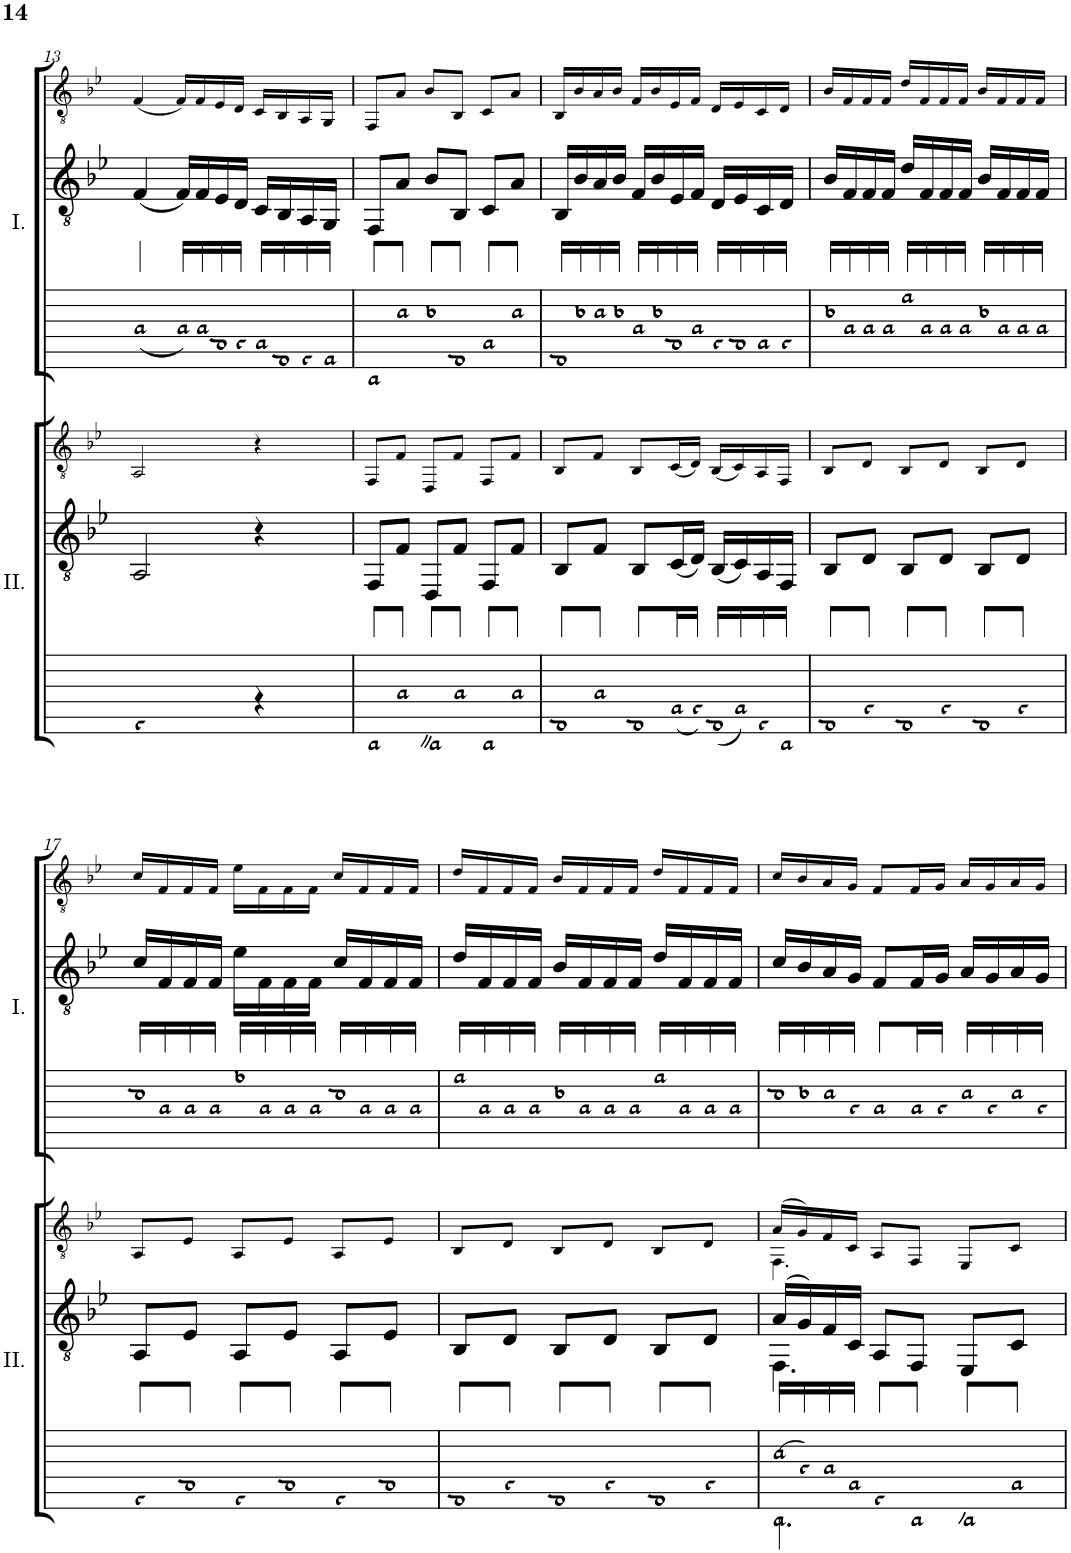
**kern	**kern	**kern	**kern	**kern	**kern
*part2	*part2	*part2	*part1	*part1	*part1
*staff6	*staff5	*staff4	*staff3	*staff2	*staff1
*I"II.	*	*	*I"I.	*	*
*I'II.	*	*	*I'I.	*	*
!!LO:PB:g=z
*	*clefGv2	*clefGv2	*	*clefGv2	*clefGv2
*k[b-e-]	*k[b-e-]	*k[b-e-]	*k[b-e-]	*k[b-e-]	*k[b-e-]
*M3/4	*M3/4	*M3/4	*M3/4	*M3/4	*M3/4
=13	=13	=13	=13	=13	=13
2AA	2AA/	2AA/	4F/	4F/	(4F/
.	.	.	16F/LL	16F/LL	16F/LL)
.	.	.	16F/	16F/	16F/
.	.	.	16E-/	16E-/	16E-/
.	.	.	16D/JJ	16D/JJ	16D/JJ
4r	4r	4r	16C/LL	16C/LL	16C/LL
.	.	.	16BB-/	16BB-/	16BB-/
.	.	.	16AA/	16AA/	16AA/
.	.	.	16GG/JJ	16GG/JJ	16GG/JJ
=14	=14	=14	=14	=14	=14
8FF/L	8FF/L	8FF/L	8FF/L	8FF/L	8FF/L
8F/J	8F/J	8F/J	8A/J	8A/J	8A/J
8DD/L	8DD/L	8DD/L	8B-/L	8B-/L	8B-/L
8F/J	8F/J	8F/J	8BB-/J	8BB-/J	8BB-/J
8FF/L	8FF/L	8FF/L	8C/L	8C/L	8C/L
8F/J	8F/J	8F/J	8A/J	8A/J	8A/J
=15	=15	=15	=15	=15	=15
8BB-/L	8BB-/L	8BB-/L	16BB-/LL	16BB-/LL	16BB-/LL
.	.	.	16B-/	16B-/	16B-/
8F/J	8F/J	8F/J	16A/	16A/	16A/
.	.	.	16B-/JJ	16B-/JJ	16B-/JJ
8BB-/L	8BB-/L	8BB-/L	16F/LL	16F/LL	16F/LL
.	.	.	16B-/	16B-/	16B-/
16C/L	16C/L	(16C/L	16E-/	16E-/	16E-/
16D/JJ	16D/JJ	16D/JJ)	16F/JJ	16F/JJ	16F/JJ
16BB-/LL	16BB-/LL	(16BB-/LL	16D/LL	16D/LL	16D/LL
16C/	16C/	16C/)	16E-/	16E-/	16E-/
16AA/	16AA/	16AA/	16C/	16C/	16C/
16FF/JJ	16FF/JJ	16FF/JJ	16D/JJ	16D/JJ	16D/JJ
=16	=16	=16	=16	=16	=16
8BB-/L	8BB-/L	8BB-/L	16B-/LL	16B-/LL	16B-/LL
.	.	.	16F/	16F/	16F/
8D/J	8D/J	8D/J	16F/	16F/	16F/
.	.	.	16F/JJ	16F/JJ	16F/JJ
8BB-/L	8BB-/L	8BB-/L	16d/LL	16d/LL	16d/LL
.	.	.	16F/	16F/	16F/
8D/J	8D/J	8D/J	16F/	16F/	16F/
.	.	.	16F/JJ	16F/JJ	16F/JJ
8BB-/L	8BB-/L	8BB-/L	16B-/LL	16B-/LL	16B-/LL
.	.	.	16F/	16F/	16F/
8D/J	8D/J	8D/J	16F/	16F/	16F/
.	.	.	16F/JJ	16F/JJ	16F/JJ
!!LO:LB:g=z
=17	=17	=17	=17	=17	=17
8AA/L	8AA/L	8AA/L	16c/LL	16c/LL	16c/LL
.	.	.	16F/	16F/	16F/
8E-/J	8E-/J	8E-/J	16F/	16F/	16F/
.	.	.	16F/JJ	16F/JJ	16F/JJ
8AA/L	8AA/L	8AA/L	16e-/LL	16e-\LL	16e-\LL
.	.	.	16F/	16F\	16F\
8E-/J	8E-/J	8E-/J	16F/	16F\	16F\
.	.	.	16F/JJ	16F\JJ	16F\JJ
8AA/L	8AA/L	8AA/L	16c/LL	16c/LL	16c/LL
.	.	.	16F/	16F/	16F/
8E-/J	8E-/J	8E-/J	16F/	16F/	16F/
.	.	.	16F/JJ	16F/JJ	16F/JJ
=18	=18	=18	=18	=18	=18
8BB-/L	8BB-/L	8BB-/L	16d/LL	16d/LL	16d/LL
.	.	.	16F/	16F/	16F/
8D/J	8D/J	8D/J	16F/	16F/	16F/
.	.	.	16F/JJ	16F/JJ	16F/JJ
8BB-/L	8BB-/L	8BB-/L	16B-/LL	16B-/LL	16B-/LL
.	.	.	16F/	16F/	16F/
8D/J	8D/J	8D/J	16F/	16F/	16F/
.	.	.	16F/JJ	16F/JJ	16F/JJ
8BB-/L	8BB-/L	8BB-/L	16d/LL	16d/LL	16d/LL
.	.	.	16F/	16F/	16F/
8D/J	8D/J	8D/J	16F/	16F/	16F/
.	.	.	16F/JJ	16F/JJ	16F/JJ
=19	=19	=19	=19	=19	=19
*^	*^	*^	*	*	*
4.FF\	16A/LL	16A/LL	4.FF\	(16A/LL	4.FF\	16c/LL	16c/LL	16c/LL
.	16G/	16G/	.	16G/)	.	16B-/	16B-/	16B-/
.	16F/	16F/	.	16F/	.	16A/	16A/	16A/
.	16C/JJ	16C/JJ	.	16C/JJ	.	16G/JJ	16G/JJ	16G/JJ
.	8AA/L	8AA/L	.	8AA/L	.	8F/L	8F/L	8F/L
4.ryy	8FF/J	8FF/J	4.ryy	8FF/J	4.ryy	16F/L	16F/L	16F/L
.	.	.	.	.	.	16G/JJ	16G/JJ	16G/JJ
.	8EE-/L	8EE-/L	.	8EE-/L	.	16A/LL	16A/LL	16A/LL
.	.	.	.	.	.	16G/	16G/	16G/
.	8C/J	8C/J	.	8C/J	.	16A/	16A/	16A/
.	.	.	.	.	.	16G/JJ	16G/JJ	16G/JJ
*v	*v	*	*	*	*	*	*	*
*	*v	*v	*	*	*	*	*
*	*	*v	*v	*	*	*
=	=	=	=	=	=
*-	*-	*-	*-	*-	*-
